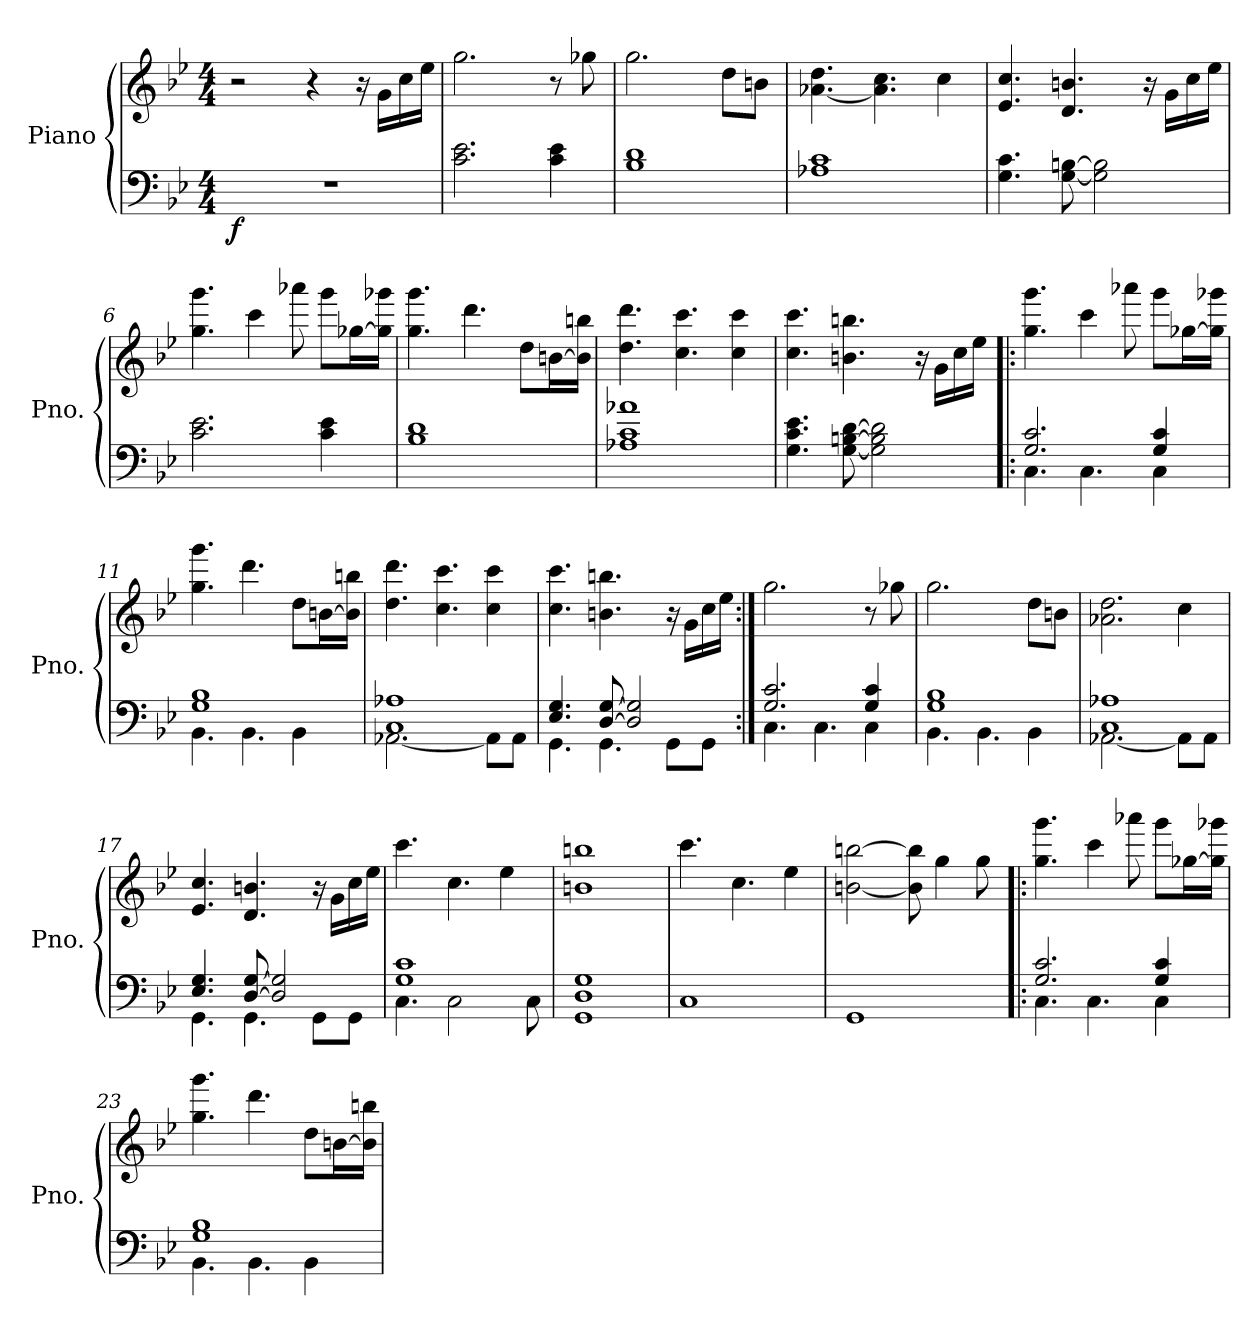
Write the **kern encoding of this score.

**kern	**kern	**dynam
*part1	*part1	*part1
*staff2	*staff1	*staff1/2
*I"Piano	*	*
*I'Pno.	*	*
*clefF4	*clefG2	*
*k[b-e-]	*k[b-e-]	*
*M4/4	*M4/4	*
*MM83	*MM83	*
=1	=1	=1
!	!	!LO:DY:b=2
1r	2r	f
.	4r	.
.	16r	.
.	16g\LL	.
.	16cc\	.
.	16ee-\JJ	.
=2	=2	=2
2.c\ 2.e-\	2.gg\	.
4c\ 4e-\	8r	.
.	8gg-X\	.
=3	=3	=3
1B- 1d	2.gg\	.
.	8dd\L	.
.	8bn\J	.
=4	=4	=4
1A-X 1c	[4.a-X\ 4.dd\	.
.	4.a-\] 4.cc\	.
.	4cc\	.
=5	=5	=5
4.G\ 4.c\	4.e-/ 4.cc/	.
[8G\ [8Bn\	4.d/ 4.bn/	.
2G\] 2B\]	.	.
.	16r	.
.	16g\LL	.
.	16cc\	.
.	16ee-\JJ	.
=6	=6	=6
2.c\ 2.e-\	4.gg\ 4.ggg\	.
.	4ccc\	.
.	8aaa-X\	.
4c\ 4e-\	8ggg\L	.
.	[16gg-X\L	.
.	16gg-\] 16ggg-X\JJ	.
!!LO:LB:g=z
=7	=7	=7
1B- 1d	4.gg\ 4.ggg\	.
.	4.ddd\	.
.	8dd\L	.
.	[16bn\L	.
.	16b\] 16bbn\JJ	.
=8	=8	=8
1A-X 1c 1a-X	4.dd\ 4.ddd\	.
.	4.cc\ 4.ccc\	.
.	4cc\ 4ccc\	.
=9	=9	=9
4.G\ 4.c\ 4.e-\	4.cc\ 4.ccc\	.
[8G\ [8Bn\ [8d\	4.bn\ 4.bbn\	.
2G\] 2B\] 2d\]	.	.
.	16r	.
.	16g\LL	.
.	16cc\	.
.	16ee-\JJ	.
=10!|:	=10!|:	=10!|:
*^	*	*
2.G/ 2.c/	4.C\	4.gg\ 4.ggg\	.
.	4.C\	4ccc\	.
.	.	8aaa-X\	.
4G/ 4c/	4C\	8ggg\L	.
.	.	[16gg-X\L	.
.	.	16gg-\] 16ggg-X\JJ	.
=11	=11	=11	=11
1G 1B-	4.BB-\	4.gg\ 4.ggg\	.
.	4.BB-\	4.ddd\	.
.	4BB-\	8dd\L	.
.	.	[16bn\L	.
.	.	16b\] 16bbn\JJ	.
!!LO:LB:g=z
=12	=12	=12	=12
1C 1A-X	[2.AA-X\	4.dd\ 4.ddd\	.
.	.	4.cc\ 4.ccc\	.
.	8AA-\L]	4cc\ 4ccc\	.
.	8AA-\J	.	.
=13	=13	=13	=13
4.E-/ 4.G/	4.GG\	4.cc\ 4.ccc\	.
[8D/ [8G/	4.GG\	4.bn\ 4.bbn\	.
2D/] 2G/]	.	.	.
.	8GG\L	16r	.
.	.	16g\LL	.
.	8GG\J	16cc\	.
.	.	16ee-\JJ	.
=14:|!	=14:|!	=14:|!	=14:|!
2.G/ 2.c/	4.C\	2.gg\	.
.	4.C\	.	.
4G/ 4c/	4C\	8r	.
.	.	8gg-X\	.
=15	=15	=15	=15
1G 1B-	4.BB-\	2.gg\	.
.	4.BB-\	.	.
.	4BB-\	8dd\L	.
.	.	8bn\J	.
=16	=16	=16	=16
1C 1A-X	[2.AA-X\	2.a-X\ 2.dd\	.
.	8AA-\L]	4cc\	.
.	8AA-\J	.	.
!!LO:LB:g=z
=17	=17	=17	=17
4.E-/ 4.G/	4.GG\	4.e-/ 4.cc/	.
[8D/ [8G/	4.GG\	4.d/ 4.bn/	.
2D/] 2G/]	.	.	.
.	8GG\L	16r	.
.	.	16g\LL	.
.	8GG\J	16cc\	.
.	.	16ee-\JJ	.
=18	=18	=18	=18
4.C\	1G 1c	4.ccc\	.
2C\	.	4.cc\	.
.	.	4ee-\	.
8C\	.	.	.
*v	*v	*	*
=19	=19	=19
1GG 1D 1G	1bn 1bbn	.
=20	=20	=20
1C	4.ccc\	.
.	4.cc\	.
.	4ee-\	.
=21	=21	=21
1GG	[2bn\ [2bbn\	.
.	8b\] 8bb\]	.
.	4gg\	.
.	8gg\	.
=22!|:	=22!|:	=22!|:
*^	*	*
2.G/ 2.c/	4.C\	4.gg\ 4.ggg\	.
.	4.C\	4ccc\	.
.	.	8aaa-X\	.
4G/ 4c/	4C\	8ggg\L	.
.	.	[16gg-X\L	.
.	.	16gg-\] 16ggg-X\JJ	.
!!LO:LB:g=z
=23	=23	=23	=23
1G 1B-	4.BB-\	4.gg\ 4.ggg\	.
.	4.BB-\	4.ddd\	.
.	4BB-\	8dd\L	.
.	.	[16bn\L	.
.	.	16b\] 16bbn\JJ	.
*v	*v	*	*
=	=	=
*-	*-	*-
